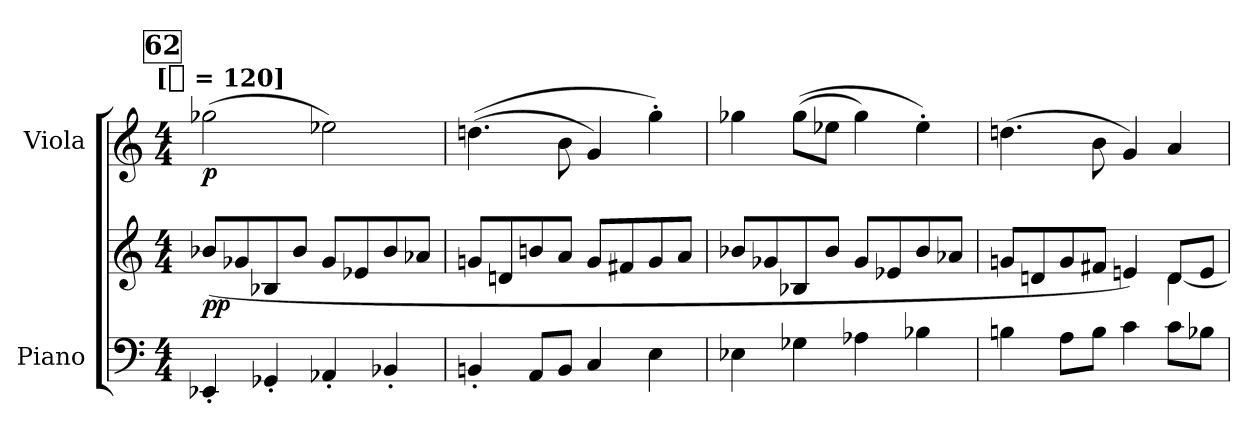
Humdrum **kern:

**kern	**kern	**dynam	**kern	**dynam
*part2	*part2	*part2	*part1	*part1
*staff3	*staff2	*staff2/3	*staff1	*staff1
*I"Piano	*	*	*I"Viola	*
*I'Pno.	*	*	*I'Vla.	*
*clefF4	*clefG2	*	*clefG2	*
*k[]	*k[]	*	*k[]	*
*C:	*C:	*	*C:	*
!!LO:TX:omd:t=[[half] = 120]
*M4/4	*M4/4	*	*M4/4	*
*MM240	*MM240	*	*MM240	*
!!LO:REH:place=s1:t=62
=160	=160	=160	=160	=160
4EE-X'	(8b-XL	pp	(2gg-X	p
.	8g-X	.	.	.
4GG-X'	8B-X	.	.	.
.	8b-J	.	.	.
4AA-X'	8g-L	.	2ee-X)	.
.	8e-X	.	.	.
4BB-X'	8b-	.	.	.
.	8a-XJ	.	.	.
=161	=161	=161	=161	=161
4BBn'	8gnL	.	((4.ddn	.
.	8dn	.	.	.
8AAL	8bn	.	.	.
8BBJ	8aJ	.	8b	.
4C	8gL	.	4g)	.
.	8f#X	.	.	.
4E	8g	.	4gg')	.
.	8aJ	.	.	.
=162	=162	=162	=162	=162
4E-X	8b-XL	.	4gg-X	.
.	8g-X	.	.	.
4G-X	8B-X	.	((8gg-L	.
.	8b-J	.	8ee-XJ	.
4A-X	8g-L	.	4gg-)	.
.	8e-X	.	.	.
4B-X	8b-	.	4ee-')	.
.	8a-XJ	.	.	.
=163	=163	=163	=163	=163
*	*^	*	*	*
4Bn	8gnL	2.ryy	.	(4.ddn	.
.	8dn	.	.	.	.
8AL	8g	.	.	.	.
8BJ	8f#XJ	.	.	8b	.
4c	4en)	.	.	4g)	.
8cL	8dL	[4d	.	4a	.
8B-XJ	8eJ	.	.	.	.
*	*v	*v	*	*	*
=	=	=	=	=
*-	*-	*-	*-	*-
